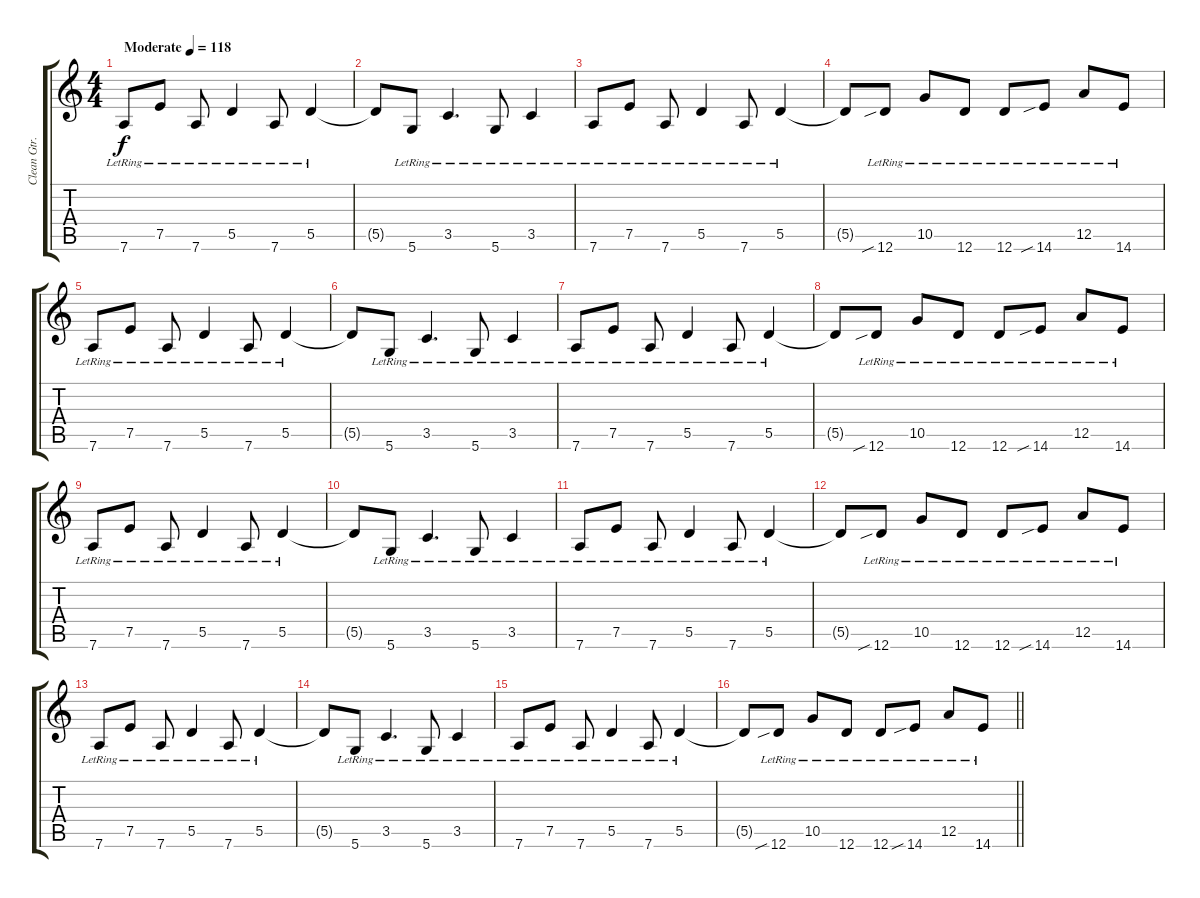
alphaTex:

\track ("Clean Gtr. 1" "Clean Gtr.") {instrument electricguitarclean}
\staff {score tabs}
\tuning (E4 B3 G3 D3 A2 D2) {hide}
\ts (4 4)
\tempo (118 "Moderate")
\clef g2
\ks c
7.6{lr}.8{dy f instrument electricguitarclean} 7.5{lr}.8 7.6{lr}.8 5.5{lr}.4 7.6{lr}.8 5.5{lr}.4 |
5.5{t}.8 5.6{lr}.8 3.5{lr}.4{d} 5.6{lr}.8 3.5{lr}.4 |
7.6{lr}.8 7.5{lr}.8 7.6{lr}.8 5.5{lr}.4 7.6{lr}.8 5.5{lr}.4 |
5.5{t}.8 12.6{sib lr}.8 10.5{lr}.8 12.6{lr}.8 12.6{lr}.8 14.6{sib lr}.8 12.5{lr}.8 14.6{lr}.8 |
7.6{lr}.8 7.5{lr}.8 7.6{lr}.8 5.5{lr}.4 7.6{lr}.8 5.5{lr}.4 |
5.5{t}.8 5.6{lr}.8 3.5{lr}.4{d} 5.6{lr}.8 3.5{lr}.4 |
7.6{lr}.8 7.5{lr}.8 7.6{lr}.8 5.5{lr}.4 7.6{lr}.8 5.5{lr}.4 |
5.5{t}.8 12.6{sib lr}.8 10.5{lr}.8 12.6{lr}.8 12.6{lr}.8 14.6{sib lr}.8 12.5{lr}.8 14.6{lr}.8 |
7.6{lr}.8 7.5{lr}.8 7.6{lr}.8 5.5{lr}.4 7.6{lr}.8 5.5{lr}.4 |
5.5{t}.8 5.6{lr}.8 3.5{lr}.4{d} 5.6{lr}.8 3.5{lr}.4 |
7.6{lr}.8 7.5{lr}.8 7.6{lr}.8 5.5{lr}.4 7.6{lr}.8 5.5{lr}.4 |
5.5{t}.8 12.6{sib lr}.8 10.5{lr}.8 12.6{lr}.8 12.6{lr}.8 14.6{sib lr}.8 12.5{lr}.8 14.6{lr}.8 |
7.6{lr}.8 7.5{lr}.8 7.6{lr}.8 5.5{lr}.4 7.6{lr}.8 5.5{lr}.4 |
5.5{t}.8 5.6{lr}.8 3.5{lr}.4{d} 5.6{lr}.8 3.5{lr}.4 |
7.6{lr}.8 7.5{lr}.8 7.6{lr}.8 5.5{lr}.4 7.6{lr}.8 5.5{lr}.4 |
\barLineRight lightlight
5.5{t}.8 12.6{sib lr}.8 10.5{lr}.8 12.6{lr}.8 12.6{lr}.8 14.6{sib lr}.8 12.5{lr}.8 14.6{lr}.8
